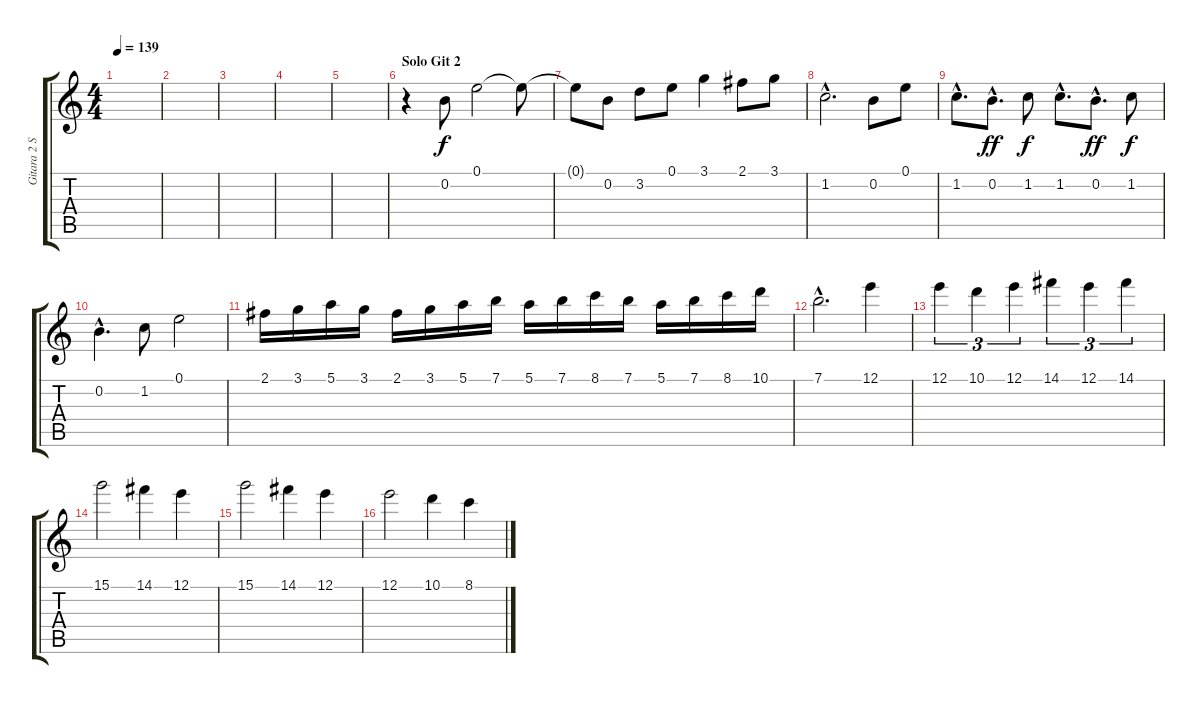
\track ("Gitara 2 Solo" "Gitara 2 S") {instrument overdrivenguitar}
\staff {score tabs}
\tuning (E4 B3 G3 D3 A2 E2) {hide}
\ts (4 4)
\tempo 139
\clef g2
\ks c
|
|
|
|
|
\section ("" "Solo Git 2")
r.4 0.2.8 0.1.2 0.1{t}.8 |
0.1{t}.8 0.2.8 3.2.8 0.1.8 3.1.4 2.1.8 3.1.8 |
1.2{hac}.2{d} 0.2.8 0.1.8 |
1.2{hac}.8{d} 0.2{hac}.8{d dy ff} 1.2.8{dy f} 1.2{hac}.8{d} 0.2{hac}.8{d dy ff} 1.2.8{dy f} |
0.2{hac}.4{d} 1.2.8 0.1.2 |
2.1.16 3.1.16 5.1.16 3.1.16 2.1.16 3.1.16 5.1.16 7.1.16 5.1.16 7.1.16 8.1.16 7.1.16 5.1.16 7.1.16 8.1.16 10.1.16 |
7.1{hac}.2{d} 12.1.4 |
12.1.4{tu (3 2)} 10.1.4{tu (3 2)} 12.1.4{tu (3 2)} 14.1.4{tu (3 2)} 12.1.4{tu (3 2)} 14.1.4{tu (3 2)} |
15.1.2 14.1.4 12.1.4 |
15.1.2 14.1.4 12.1.4 |
12.1.2 10.1.4 8.1.4
